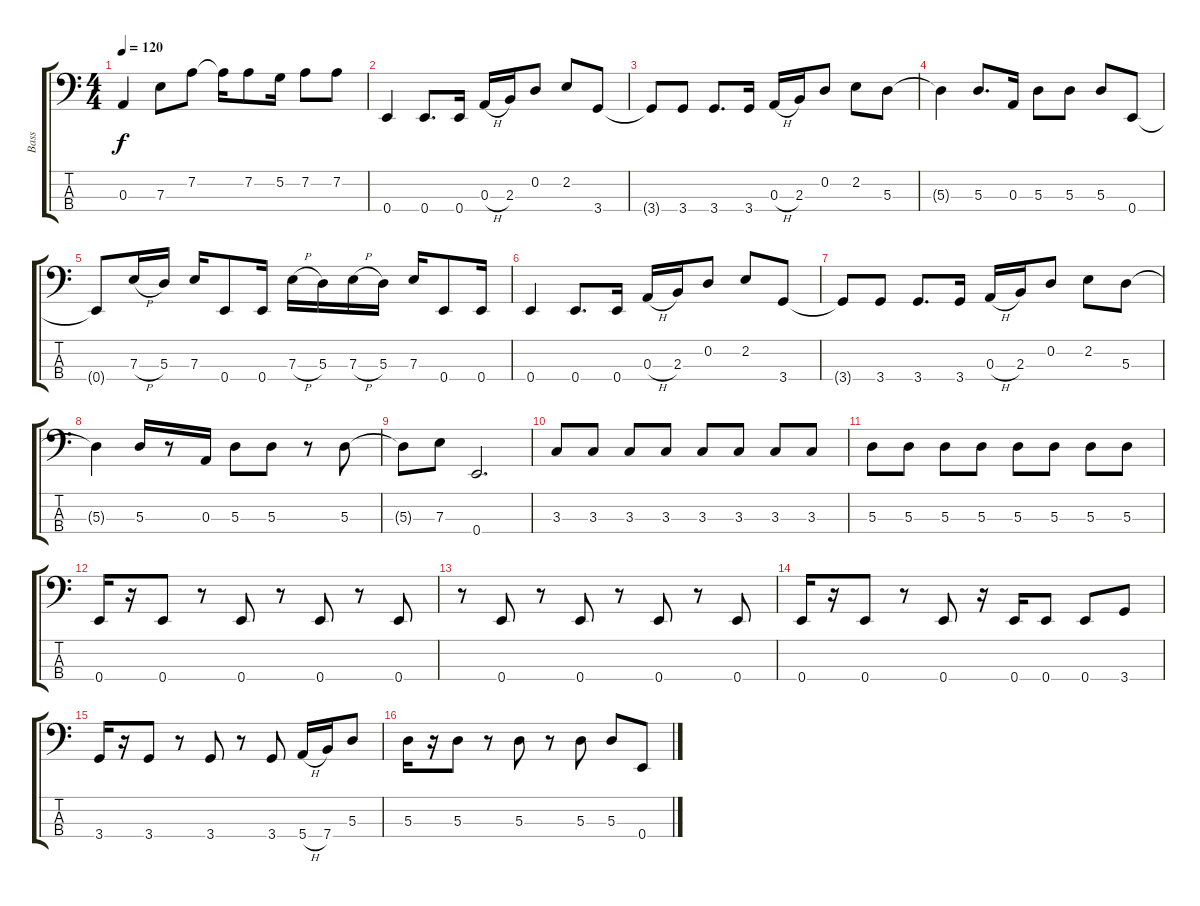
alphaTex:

\track ("Bass" "Bass") {instrument electricbassfinger}
\staff {score tabs}
\tuning (G2 D2 A1 E1) {hide}
\ts (4 4)
\tempo 120
\clef f4
\ks c
0.3{t}.4{dy f} 7.3.8 7.2.8 7.2{t}.16 7.2.8 5.2.16 7.2.8 7.2.8 |
0.4.4 0.4.8{d} 0.4.16 0.3{h}.16 2.3.16 0.2.8 2.2.8 3.4.8 |
3.4{t}.8 3.4.8 3.4.8{d} 3.4.16 0.3{h}.16 2.3.16 0.2.8 2.2.8 5.3.8 |
5.3{t}.4 5.3.8{d} 0.3.16 5.3.8 5.3.8 5.3.8 0.4.8 |
0.4{t}.8 7.3{h}.16 5.3.16 7.3.16 0.4.8 0.4.16 7.3{h}.16 5.3.16 7.3{h}.16 5.3.16 7.3.16 0.4.8 0.4.16 |
0.4.4 0.4.8{d} 0.4.16 0.3{h}.16 2.3.16 0.2.8 2.2.8 3.4.8 |
3.4{t}.8 3.4.8 3.4.8{d} 3.4.16 0.3{h}.16 2.3.16 0.2.8 2.2.8 5.3.8 |
5.3{t}.4 5.3.16 r.8 0.3.16 5.3.8 5.3.8 r.8 5.3.8 |
5.3{t}.8 7.3.8 0.4.2{d} |
3.3.8 3.3.8 3.3.8 3.3.8 3.3.8 3.3.8 3.3.8 3.3.8 |
5.3.8 5.3.8 5.3.8 5.3.8 5.3.8 5.3.8 5.3.8 5.3.8 |
0.4.16 r.16 0.4.8 r.8 0.4.8 r.8 0.4.8 r.8 0.4.8 |
r.8 0.4.8 r.8 0.4.8 r.8 0.4.8 r.8 0.4.8 |
0.4.16 r.16 0.4.8 r.8 0.4.8 r.16 0.4.16 0.4.8 0.4.8 3.4.8 |
3.4.16 r.16 3.4.8 r.8 3.4.8 r.8 3.4.8 5.4{h}.16 7.4.16 5.3.8 |
5.3.16 r.16 5.3.8 r.8 5.3.8 r.8 5.3.8 5.3.8 0.4.8
